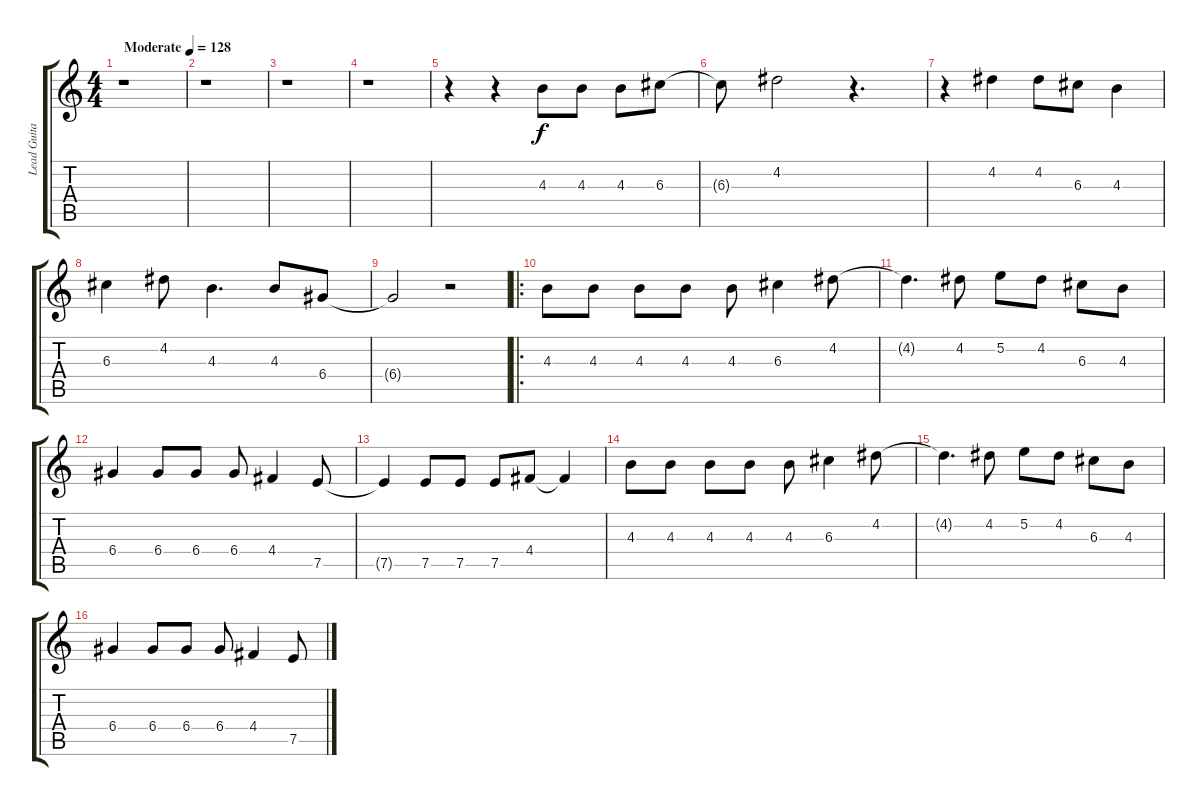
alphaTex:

\track ("Lead Guitar" "Lead Guita") {instrument acousticguitarsteel}
\staff {score tabs}
\tuning (E4 B3 G3 D3 A2 E2) {hide}
\ts (4 4)
\tempo (128 "Moderate")
\clef g2
\ks c
r.1{dy f instrument acousticguitarsteel} |
r.1 |
r.1 |
r.1 |
r.4 r.4 4.3.8 4.3.8 4.3.8 6.3.8 |
6.3{t}.8 4.2.2 r.4{d} |
r.4 4.2.4 4.2.8 6.3.8 4.3.4 |
6.3.4 4.2.8 4.3.4{d} 4.3.8 6.4.8 |
6.4{t}.2 r.2 |
\ro
4.3.8 4.3.8 4.3.8 4.3.8 4.3.8 6.3.4 4.2.8 |
4.2{t}.4{d} 4.2.8 5.2.8 4.2.8 6.3.8 4.3.8 |
6.4.4 6.4.8 6.4.8 6.4.8 4.4.4 7.5.8 |
7.5{t}.4 7.5.8 7.5.8 7.5.8 4.4.8 4.4{t}.4 |
4.3.8 4.3.8 4.3.8 4.3.8 4.3.8 6.3.4 4.2.8 |
4.2{t}.4{d} 4.2.8 5.2.8 4.2.8 6.3.8 4.3.8 |
6.4.4 6.4.8 6.4.8 6.4.8 4.4.4 7.5.8
